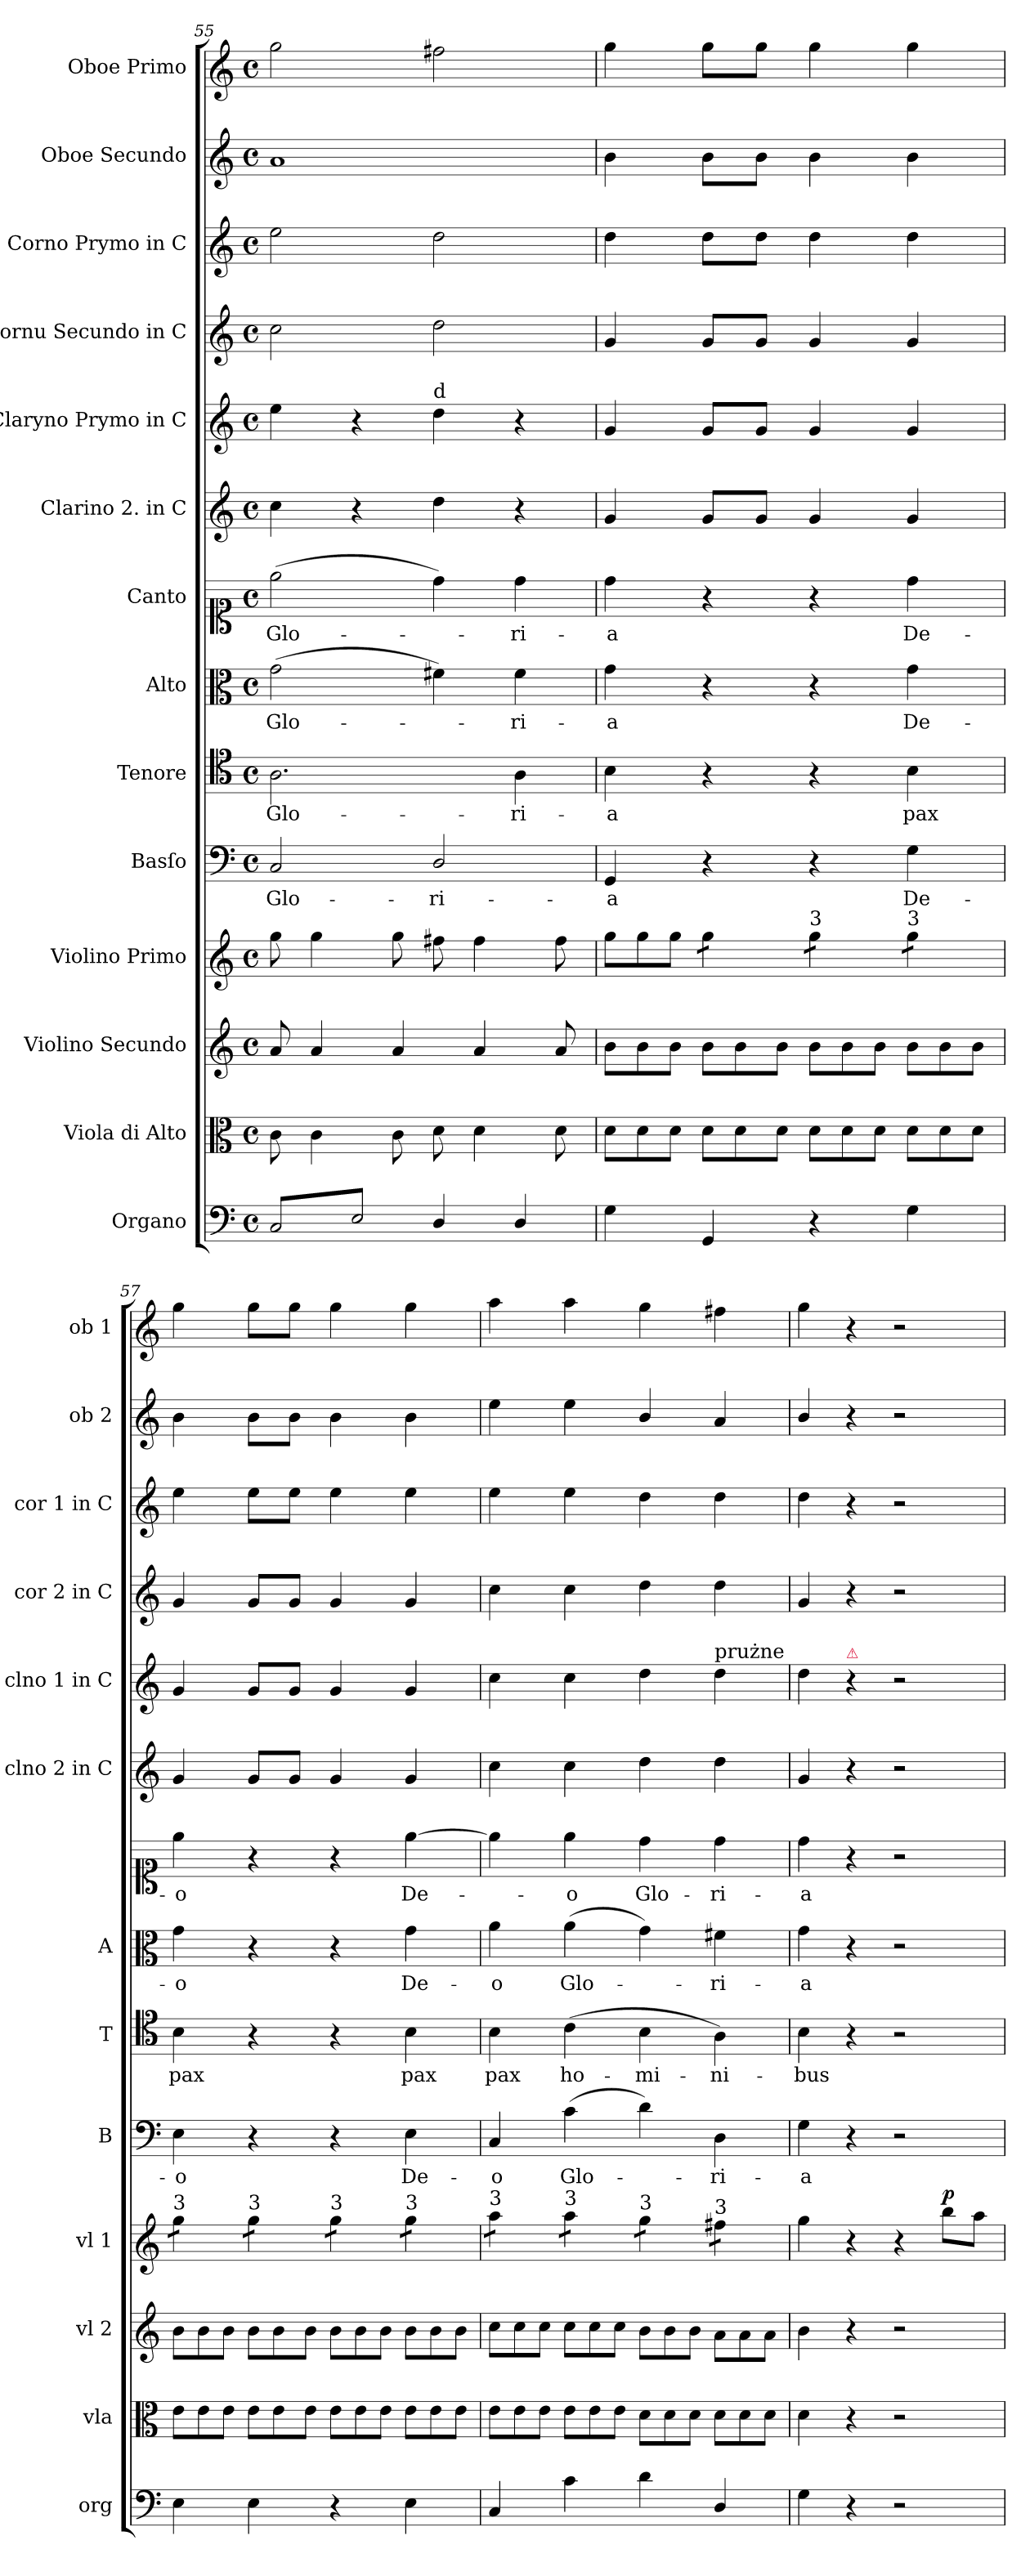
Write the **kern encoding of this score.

**kern	**kern	**kern	**kern	**dynam	**kern	**text	**kern	**text	**kern	**text	**kern	**text	**kern	**kern	**kern	**kern	**kern	**kern
*part14	*part13	*part12	*part11	*part11	*part10	*part10	*part9	*part9	*part8	*part8	*part7	*part7	*part6	*part5	*part4	*part3	*part2	*part1
*staff14	*staff13	*staff12	*staff11	*staff11	*staff10	*staff10	*staff9	*staff9	*staff8	*staff8	*staff7	*staff7	*staff6	*staff5	*staff4	*staff3	*staff2	*staff1
*I"Organo	*I"Viola di Alto	*I"Violino Secundo	*I"Violino Primo	*	*I"Basſo	*	*I"Tenore	*	*I"Alto	*	*I"Canto	*	*I"Clarino 2. in C	*I"Claryno Prymo in C	*I"Cornu Secundo in C	*I"Corno Prymo in C	*I"Oboe Secundo	*I"Oboe Primo
*I'org	*I'vla	*I'vl 2	*I'vl 1	*	*I'B	*	*I'T	*	*I'A	*	*	*	*I'clno 2 in C	*I'clno 1 in C	*I'cor 2 in C	*I'cor 1 in C	*I'ob 2	*I'ob 1
*clefF4	*clefC3	*clefG2	*clefG2	*	*clefF4	*	*clefC4	*	*clefC3	*	*clefC1	*	*clefG2	*clefG2	*clefG2	*clefG2	*clefG2	*clefG2
*k[]	*k[]	*k[]	*k[]	*	*k[]	*	*k[]	*	*k[]	*	*k[]	*	*k[]	*k[]	*k[]	*k[]	*k[]	*k[]
*C:	*C:	*C:	*C:	*	*C:	*	*C:	*	*C:	*	*C:	*	*C:	*C:	*C:	*C:	*C:	*C:
*M4/4	*M4/4	*M4/4	*M4/4	*	*M4/4	*	*M4/4	*	*M4/4	*	*M4/4	*	*M4/4	*M4/4	*M4/4	*M4/4	*M4/4	*M4/4
*met(c)	*met(c)	*met(c)	*met(c)	*	*met(c)	*	*met(c)	*	*met(c)	*	*met(c)	*	*met(c)	*met(c)	*met(c)	*met(c)	*met(c)	*met(c)
=55	=55	=55	=55	=55	=55	=55	=55	=55	=55	=55	=55	=55	=55	=55	=55	=55	=55	=55
*tremolo	*	*	*	*	*	*	*	*	*	*	*	*	*	*	*	*	*	*
8C/L	8c\	8a/	8gg\	.	2C/	Glo-	2.A\	Glo-	(2g\	Glo-	(2ee\	Glo-	4cc\	4ee\	2cc\	2ee\	1a	2gg\
8E/	4c\	4a/	4gg\	.	.	.	.	.	.	.	.	.	.	.	.	.	.	.
8C/	.	.	.	.	.	.	.	.	.	.	.	.	4r	4r	.	.	.	.
8E/J	8c\	4a/	8gg\	.	.	.	.	.	.	.	.	.	.	.	.	.	.	.
*Xtremolo	*	*	*	*	*	*	*	*	*	*	*	*	*	*	*	*	*	*
!	!	!	!	!	!	!	!	!	!	!	!	!	!	!LO:TX:a:t=d	!	!	!	!
4D/	8d\	.	8ff#X\	.	2D/	-ri-	.	.	4f#X\)	.	4dd\)	.	4dd\	4dd\	2dd\	2dd\	.	2ff#X\
.	4d\	4a/	4ff#\	.	.	.	.	.	.	.	.	.	.	.	.	.	.	.
4D/	.	.	.	.	.	.	4A\	-ri-	4f#\	-ri-	4dd\	-ri-	4r	4r	.	.	.	.
.	8d\	8a/	8ff#\	.	.	.	.	.	.	.	.	.	.	.	.	.	.	.
=56	=56	=56	=56	=56	=56	=56	=56	=56	=56	=56	=56	=56	=56	=56	=56	=56	=56	=56
*	*Xtuplet	*Xtuplet	*Xtuplet	*	*	*	*	*	*	*	*	*	*	*	*	*	*	*
4G\	12d\L	12b\L	12gg\L	.	4GG/	-a	4B\	-a	4g\	-a	4dd\	-a	4g/	4g/	4g/	4dd\	4b\	4gg\
.	12d\	12b\	12gg\	.	.	.	.	.	.	.	.	.	.	.	.	.	.	.
.	12d\J	12b\J	12gg\J	.	.	.	.	.	.	.	.	.	.	.	.	.	.	.
!	!	!	!LO:TX:a:t=3	!	!	!	!	!	!	!	!	!	!	!	!	!	!	!
*	*	*	*tremolo	*	*	*	*	*	*	*	*	*	*	*	*	*	*	*
4GG/	12d\L	12b\L	8gg\L	.	4r	.	4r	.	4r	.	4r	.	8g/L	8g/L	8g/L	8dd\L	8b\L	8gg\L
.	12d\	12b\	.	.	.	.	.	.	.	.	.	.	.	.	.	.	.	.
.	.	.	8gg\J	.	.	.	.	.	.	.	.	.	8g/J	8g/J	8g/J	8dd\J	8b\J	8gg\J
.	12d\J	12b\J	.	.	.	.	.	.	.	.	.	.	.	.	.	.	.	.
!	!	!	!LO:TX:a:t=3	!	!	!	!	!	!	!	!	!	!	!	!	!	!	!
4r	12d\L	12b\L	8gg\L	.	4r	.	4r	.	4r	.	4r	.	4g/	4g/	4g/	4dd\	4b\	4gg\
.	12d\	12b\	.	.	.	.	.	.	.	.	.	.	.	.	.	.	.	.
.	.	.	8gg\J	.	.	.	.	.	.	.	.	.	.	.	.	.	.	.
.	12d\J	12b\J	.	.	.	.	.	.	.	.	.	.	.	.	.	.	.	.
!	!	!	!LO:TX:a:t=3	!	!	!	!	!	!	!	!	!	!	!	!	!	!	!
4G\	12d\L	12b\L	8gg\L	.	4G\	De-	4B\	pax	4g\	De-	4dd\	De-	4g/	4g/	4g/	4dd\	4b\	4gg\
.	12d\	12b\	.	.	.	.	.	.	.	.	.	.	.	.	.	.	.	.
.	.	.	8gg\J	.	.	.	.	.	.	.	.	.	.	.	.	.	.	.
.	12d\J	12b\J	.	.	.	.	.	.	.	.	.	.	.	.	.	.	.	.
=57	=57	=57	=57	=57	=57	=57	=57	=57	=57	=57	=57	=57	=57	=57	=57	=57	=57	=57
!	!	!	!LO:TX:a:t=3	!	!	!	!	!	!	!	!	!	!	!	!	!	!	!
4E\	12e\L	12b\L	8gg\L	.	4E\	-o	4B\	pax	4g\	-o	4ee\	-o	4g/	4g/	4g/	4ee\	4b\	4gg\
.	12e\	12b\	.	.	.	.	.	.	.	.	.	.	.	.	.	.	.	.
.	.	.	8gg\J	.	.	.	.	.	.	.	.	.	.	.	.	.	.	.
.	12e\J	12b\J	.	.	.	.	.	.	.	.	.	.	.	.	.	.	.	.
!	!	!	!LO:TX:a:t=3	!	!	!	!	!	!	!	!	!	!	!	!	!	!	!
4E\	12e\L	12b\L	8gg\L	.	4r	.	4r	.	4r	.	4r	.	8g/L	8g/L	8g/L	8ee\L	8b\L	8gg\L
.	12e\	12b\	.	.	.	.	.	.	.	.	.	.	.	.	.	.	.	.
.	.	.	8gg\J	.	.	.	.	.	.	.	.	.	8g/J	8g/J	8g/J	8ee\J	8b\J	8gg\J
.	12e\J	12b\J	.	.	.	.	.	.	.	.	.	.	.	.	.	.	.	.
!	!	!	!LO:TX:a:t=3	!	!	!	!	!	!	!	!	!	!	!	!	!	!	!
4r	12e\L	12b\L	8gg\L	.	4r	.	4r	.	4r	.	4r	.	4g/	4g/	4g/	4ee\	4b\	4gg\
.	12e\	12b\	.	.	.	.	.	.	.	.	.	.	.	.	.	.	.	.
.	.	.	8gg\J	.	.	.	.	.	.	.	.	.	.	.	.	.	.	.
.	12e\J	12b\J	.	.	.	.	.	.	.	.	.	.	.	.	.	.	.	.
!	!	!	!LO:TX:a:t=3	!	!	!	!	!	!	!	!	!	!	!	!	!	!	!
4E\	12e\L	12b\L	8gg\L	.	4E\	De-	4B\	pax	4g\	De-	[4ee\	De-	4g/	4g/	4g/	4ee\	4b\	4gg\
.	12e\	12b\	.	.	.	.	.	.	.	.	.	.	.	.	.	.	.	.
.	.	.	8gg\J	.	.	.	.	.	.	.	.	.	.	.	.	.	.	.
.	12e\J	12b\J	.	.	.	.	.	.	.	.	.	.	.	.	.	.	.	.
=58	=58	=58	=58	=58	=58	=58	=58	=58	=58	=58	=58	=58	=58	=58	=58	=58	=58	=58
!	!	!	!LO:TX:a:t=3	!	!	!	!	!	!	!	!	!	!	!	!	!	!	!
4C/	12e\L	12cc\L	8aa\L	.	4C/	-o	4B\	pax	4a\	-o	4ee\]	.	4cc\	4cc\	4cc\	4ee\	4ee\	4aa\
.	12e\	12cc\	.	.	.	.	.	.	.	.	.	.	.	.	.	.	.	.
.	.	.	8aa\J	.	.	.	.	.	.	.	.	.	.	.	.	.	.	.
.	12e\J	12cc\J	.	.	.	.	.	.	.	.	.	.	.	.	.	.	.	.
!	!	!	!LO:TX:a:t=3	!	!	!	!	!	!	!	!	!	!	!	!	!	!	!
4c\	12e\L	12cc\L	8aa\L	.	(4c\	Glo-	(4c\	ho-	(4a\	Glo-	4ee\	-o	4cc\	4cc\	4cc\	4ee\	4ee\	4aa\
.	12e\	12cc\	.	.	.	.	.	.	.	.	.	.	.	.	.	.	.	.
.	.	.	8aa\J	.	.	.	.	.	.	.	.	.	.	.	.	.	.	.
.	12e\J	12cc\J	.	.	.	.	.	.	.	.	.	.	.	.	.	.	.	.
!	!	!	!LO:TX:a:t=3	!	!	!	!	!	!	!	!	!	!	!	!	!	!	!
4d\	12d\L	12b\L	8gg\L	.	4d\)	.	4B\	-mi-	4g\)	.	4dd\	Glo-	4dd\	4dd\	4dd\	4dd\	4b/	4gg\
.	12d\	12b\	.	.	.	.	.	.	.	.	.	.	.	.	.	.	.	.
.	.	.	8gg\J	.	.	.	.	.	.	.	.	.	.	.	.	.	.	.
.	12d\J	12b\J	.	.	.	.	.	.	.	.	.	.	.	.	.	.	.	.
!	!	!	!	!	!	!	!	!	!	!	!	!	!	!LO:TX:a:t=prużne	!	!	!	!
!	!	!	!LO:TX:a:t=3	!	!	!	!	!	!	!	!	!	!	!	!	!	!	!
4D/	12d\L	12a\L	8ff#X\L	.	4D\	-ri-	4A\)	-ni-	4f#X\	-ri-	4dd\	-ri-	4dd\	4dd\	4dd\	4dd\	4a/	4ff#X\
.	12d\	12a\	.	.	.	.	.	.	.	.	.	.	.	.	.	.	.	.
.	.	.	8ff#X\J	.	.	.	.	.	.	.	.	.	.	.	.	.	.	.
*	*	*	*Xtremolo	*	*	*	*	*	*	*	*	*	*	*	*	*	*	*
.	12d\J	12a\J	.	.	.	.	.	.	.	.	.	.	.	.	.	.	.	.
=59	=59	=59	=59	=59	=59	=59	=59	=59	=59	=59	=59	=59	=59	=59	=59	=59	=59	=59
4G\	4d\	4b\	4gg\	.	4G\	-a	4B\	-bus	4g\	-a	4dd\	-a	4g/	4dd\	4g/	4dd\	4b/	4gg\
!	!	!	!	!	!	!	!	!	!	!	!	!	!	!LO:TX:a:color=crimson:t=⚠	!	!	!	!
4r	4r	4r	4r	.	4r	.	4r	.	4r	.	4r	.	4r	4r	4r	4r	4r	4r
2r	2r	2r	4r	.	2r	.	2r	.	2r	.	2r	.	2r	2r	2r	2r	2r	2r
!	!	!	!	!LO:DY:a	!	!	!	!	!	!	!	!	!	!	!	!	!	!
.	.	.	8bb\L	p	.	.	.	.	.	.	.	.	.	.	.	.	.	.
.	.	.	8aa\J	.	.	.	.	.	.	.	.	.	.	.	.	.	.	.
=	=	=	=	=	=	=	=	=	=	=	=	=	=	=	=	=	=	=
*-	*-	*-	*-	*-	*-	*-	*-	*-	*-	*-	*-	*-	*-	*-	*-	*-	*-	*-
